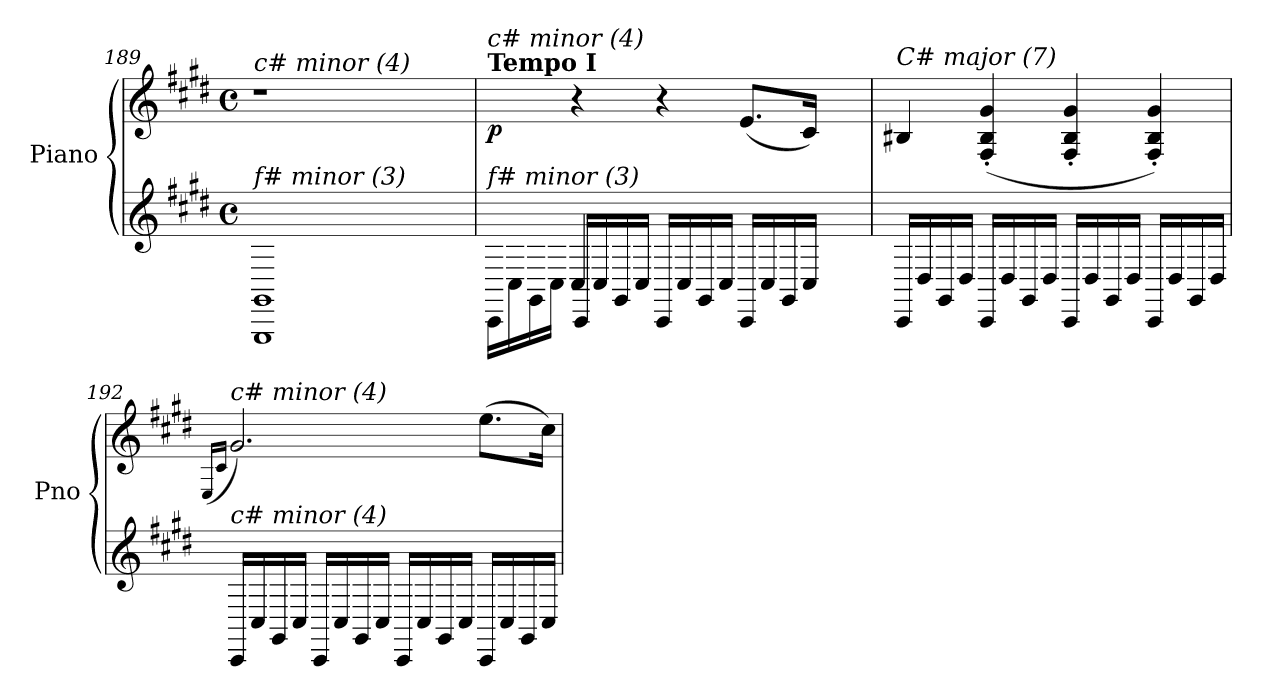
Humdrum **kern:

**kern	**kern	**dynam
*part1	*part1	*part1
*staff2	*staff1	*staff1/2
*I"Piano	*	*
*I'Pno	*	*
*clefG2	*clefG2	*
*k[f#c#g#d#]	*k[f#c#g#d#]	*
*M4/4	*M4/4	*
*met(c)	*met(c)	*
=189	=189	=189
!	!LO:TX:i:t=c# minor (4)	!
!LO:TX:i:t=f# minor (3)	!	!
1GGG# 1GG#	1r	.
1ryy	1ryy	.
!!LO:PB:g=z
=190	=190	=190
*^	*	*
!	!	!LO:TX:a:B:t=Tempo I	!
!	!	!LO:TX:i:t=c# minor (4)	!
!LO:TX:i:t=f# minor (3)	!	!	!
!	!	!	!LO:DY:b
4ryy	16CC#\LL	4ryy	p
.	16C#\	.	.
.	16GG#\	.	.
.	16C#\JJ	.	.
4C#/	16CC#/LL	4r	.
.	16C#/	.	.
.	16GG#/	.	.
.	16C#/JJ	.	.
2.ryy	16CC#/LL	4r	.
.	16C#/	.	.
.	16GG#/	.	.
.	16C#/JJ	.	.
.	16CC#/LL	(8.e/L	.
.	16C#/	.	.
.	16GG#/	.	.
.	16C#/JJ	16c#/Jk)	.
.	4ryy	4ryy	.
=191	=191	=191	=191
!	!	!LO:TX:i:t=C# major (7)	!
!LO:TX:i:t=c# minor (4)	!	!	!
*v	*v	*	*
16CC#/LL	4B#X/	.
16D#/	.	.
16GG#/	.	.
16D#/JJ	.	.
16CC#/LL	(>4F#/' 4B#/' 4g#/'	.
16D#/	.	.
16GG#/	.	.
16D#/JJ	.	.
16CC#/LL	4F#/' 4B#/' 4g#/'	.
16D#/	.	.
16GG#/	.	.
16D#/JJ	.	.
16CC#/LL	4F#/' 4B#/' 4g#/')	.
16D#/	.	.
16GG#/	.	.
16D#/JJ	.	.
=192	=192	=192
.	(16qE/LL	.
.	16qc#/JJ	.
!	!LO:TX:i:t=c# minor (4)	!
!LO:TX:i:t=c# minor (4)	!	!
16CC#/LL	2.g#/)	.
16C#/	.	.
16GG#/	.	.
16C#/JJ	.	.
16CC#/LL	.	.
16C#/	.	.
16GG#/	.	.
16C#/JJ	.	.
16CC#/LL	.	.
16C#/	.	.
16GG#/	.	.
16C#/JJ	.	.
16CC#/LL	(8.ee\L	.
16C#/	.	.
16GG#/	.	.
16C#/JJ	16cc#\Jk)	.
=	=	=
*-	*-	*-
